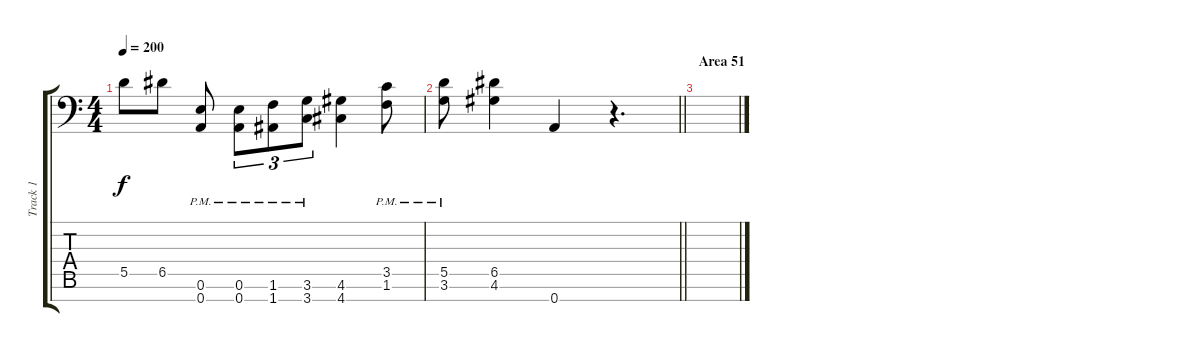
\track ("Track 1" "Track 1") {instrument overdrivenguitar}
\staff {score tabs}
\tuning (E4 B3 G3 D3 A2 E2 A1) {hide}
\ts (4 4)
\tempo 200
\clef f4
\ks c
5.5.8{dy f} 6.5.8 (0.6{pm} 0.7{pm}).8 (0.6{pm} 0.7{pm}).8{tu (3 2)} (1.6{pm} 1.7{pm}).8{tu (3 2)} (3.6{pm} 3.7{pm}).8{tu (3 2)} (4.6 4.7).4 (3.5{pm} 1.6{pm}).8 |
\barLineRight lightlight
(5.5{pm} 3.6{pm}).8 (6.5 4.6).4 0.7.4 r.4{d} |
\section ("" "Area 51")
